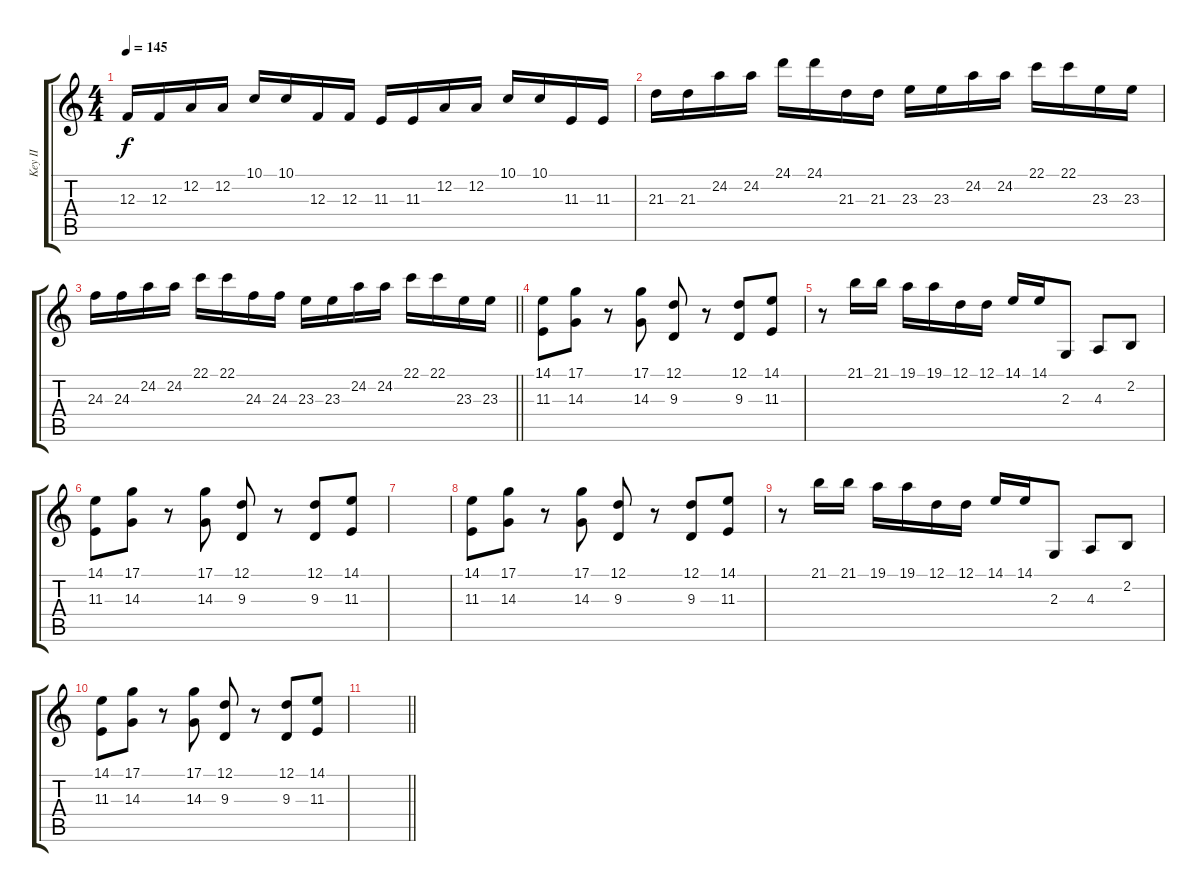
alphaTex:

\track ("Key II" "Key II") {instrument stringensemble1}
\staff {score tabs}
\tuning (D4 A3 F3 C3 G2 C2) {hide}
\ts (4 4)
\tempo 145
\clef g2
\ks c
12.3.16{dy f} 12.3.16 12.2.16 12.2.16 10.1.16 10.1.16 12.3.16 12.3.16 11.3.16 11.3.16 12.2.16 12.2.16 10.1.16 10.1.16 11.3.16 11.3.16 |
21.3.16 21.3.16 24.2.16 24.2.16 24.1.16 24.1.16 21.3.16 21.3.16 23.3.16 23.3.16 24.2.16 24.2.16 22.1.16 22.1.16 23.3.16 23.3.16 |
\barLineRight lightlight
24.3.16 24.3.16 24.2.16 24.2.16 22.1.16 22.1.16 24.3.16 24.3.16 23.3.16 23.3.16 24.2.16 24.2.16 22.1.16 22.1.16 23.3.16 23.3.16 |
(14.1 11.3).8 (17.1 14.3).8 r.8 (17.1 14.3).8 (12.1 9.3).8 r.8 (12.1 9.3).8 (14.1 11.3).8 |
r.8 21.1.16 21.1.16 19.1.16 19.1.16 12.1.16 12.1.16 14.1.16 14.1.16 2.3.8 4.3.8 2.2.8 |
(14.1 11.3).8 (17.1 14.3).8 r.8 (17.1 14.3).8 (12.1 9.3).8 r.8 (12.1 9.3).8 (14.1 11.3).8 |
|
(14.1 11.3).8 (17.1 14.3).8 r.8 (17.1 14.3).8 (12.1 9.3).8 r.8 (12.1 9.3).8 (14.1 11.3).8 |
r.8 21.1.16 21.1.16 19.1.16 19.1.16 12.1.16 12.1.16 14.1.16 14.1.16 2.3.8 4.3.8 2.2.8 |
(14.1 11.3).8 (17.1 14.3).8 r.8 (17.1 14.3).8 (12.1 9.3).8 r.8 (12.1 9.3).8 (14.1 11.3).8 |
\barLineRight lightlight
